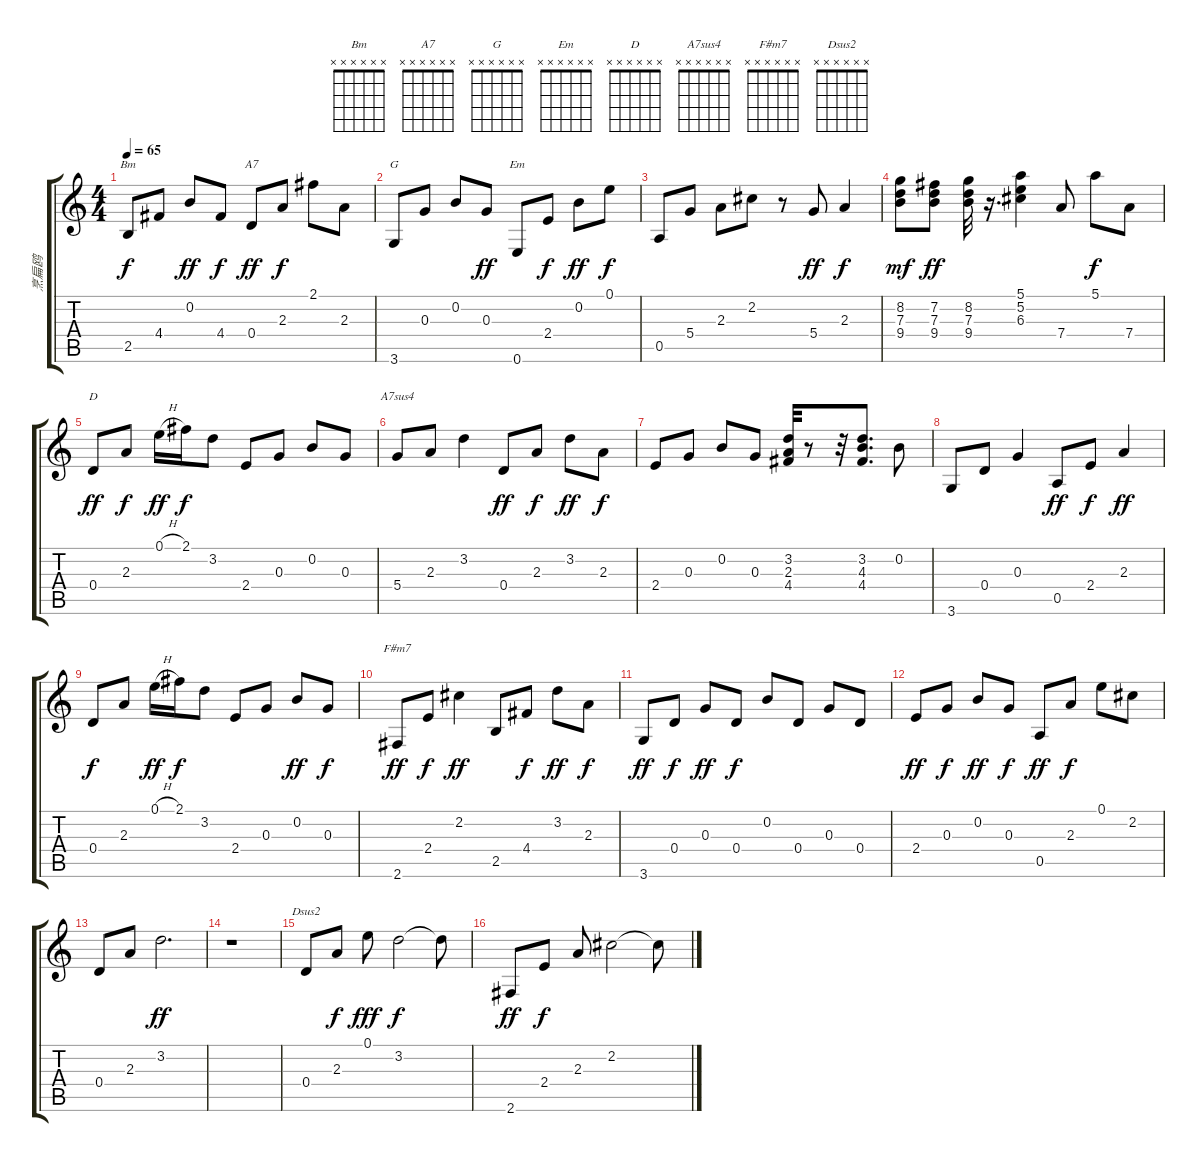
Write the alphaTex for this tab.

\track ("烹扁鸥" "烹扁鸥") {instrument acousticguitarsteel}
\staff {score tabs}
\tuning (E4 B3 G3 D3 A2 E2) {hide}
\chord ("Bm" x x x x x x)
\chord ("A7" x x x x x x)
\chord ("G" x x x x x x)
\chord ("Em" x x x x x x)
\chord ("D" x x x x x x)
\chord ("A7sus4" x x x x x x)
\chord ("F#m7" x x x x x x)
\chord ("Dsus2" x x x x x x)
\ts (4 4)
\tempo 65
\clef g2
\ks c
2.5.8{ch "Bm" dy f} 4.4.8 0.2.8{dy ff} 4.4.8{dy f} 0.4.8{ch "A7" dy ff} 2.3.8{dy f} 2.1.8 2.3.8 |
3.6.8{ch "G"} 0.3.8 0.2.8 0.3.8{dy ff} 0.6.8{ch "Em"} 2.4.8{dy f} 0.2.8{dy ff} 0.1.8{dy f} |
0.5.8 5.4.8 2.3.8 2.2.8 r.8 5.4.8{dy ff} 2.3.4{dy f} |
(8.2 7.3 9.4).8{dy mf} (7.2 7.3 9.4).8{dy ff} (8.2 7.3 9.4).32 r.16{d} (5.1 5.2 6.3).4 7.4.8 5.1.8{dy f} 7.4.8 |
0.4.8{ch "D" dy ff} 2.3.8{dy f} 0.1{h}.16{dy ff} 2.1.16{dy f} 3.2.8 2.4.8 0.3.8 0.2.8 0.3.8 |
5.4.8{ch "A7sus4"} 2.3.8 3.2.4 0.4.8{dy ff} 2.3.8{dy f} 3.2.8{dy ff} 2.3.8{dy f} |
2.4.8 0.3.8 0.2.8 0.3.8 (3.2 2.3 4.4).32 r.8 r.32 (3.2 4.3 4.4).8{d} 0.2.8 |
3.6.8 0.4.8 0.3.4 0.5.8{dy ff} 2.4.8{dy f} 2.3.4{dy ff} |
0.4.8{dy f} 2.3.8 0.1{h}.16{dy ff} 2.1.16{dy f} 3.2.8 2.4.8 0.3.8 0.2.8{dy ff} 0.3.8{dy f} |
2.6.8{ch "F#m7" dy ff} 2.4.8{dy f} 2.2.4{dy ff} 2.5.8 4.4.8{dy f} 3.2.8{dy ff} 2.3.8{dy f} |
3.6.8{dy ff} 0.4.8{dy f} 0.3.8{dy ff} 0.4.8{dy f} 0.2.8 0.4.8 0.3.8 0.4.8 |
2.4.8{dy ff} 0.3.8{dy f} 0.2.8{dy ff} 0.3.8{dy f} 0.5.8{dy ff} 2.3.8{dy f} 0.1.8 2.2.8 |
0.4.8 2.3.8 3.2.2{d dy ff} |
r.1 |
0.4.8{ch "Dsus2"} 2.3.8{dy f} 0.1.8{dy fff} 3.2.2{dy f} 3.2{t}.8 |
2.6.8{dy ff} 2.4.8{dy f} 2.3.8 2.2.2 2.2{t}.8
